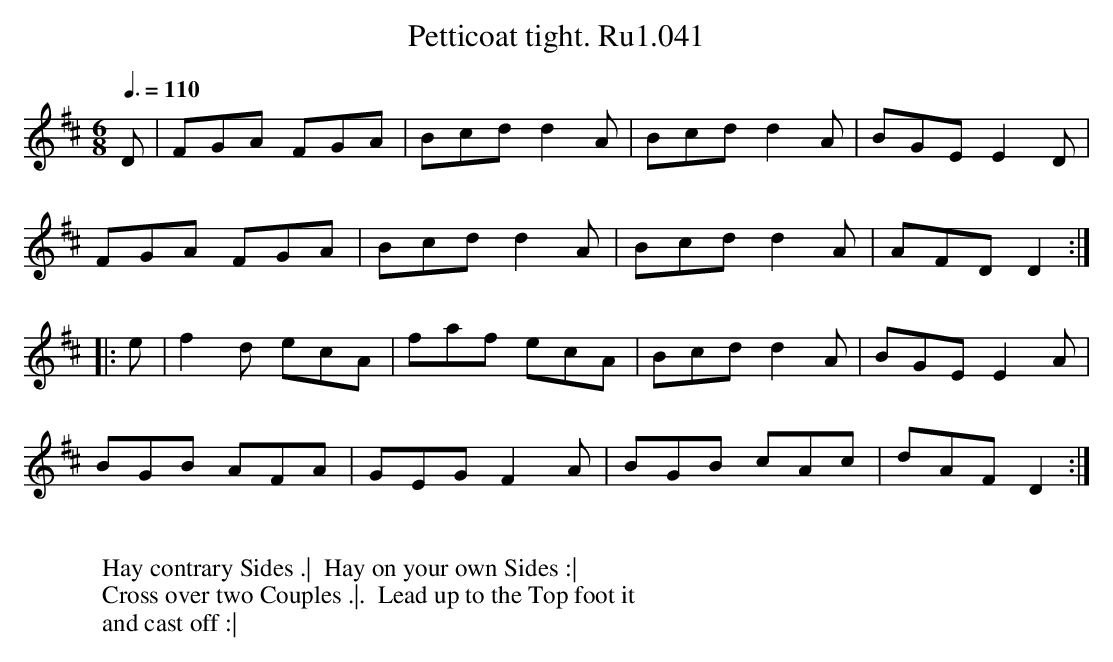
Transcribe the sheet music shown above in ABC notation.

X:1
T:Petticoat tight. Ru1.041
L:1/8
M:6/8
Q:3/8=110
K:D
D|FGA FGA|Bcd d2A|Bcd d2A|BGE E2D|
FGA FGA|Bcd d2A|Bcd d2A|AFD D2 :|
|: e|f2d ecA|faf ecA|Bcd d2A|BGE E2A|
BGB AFA|GEG F2A|BGB cAc|dAF D2 :|
W:
W: Hay contrary Sides .|  Hay on your own Sides :|
W:Cross over two Couples .|.  Lead up to the Top foot it
W: and cast off :|
